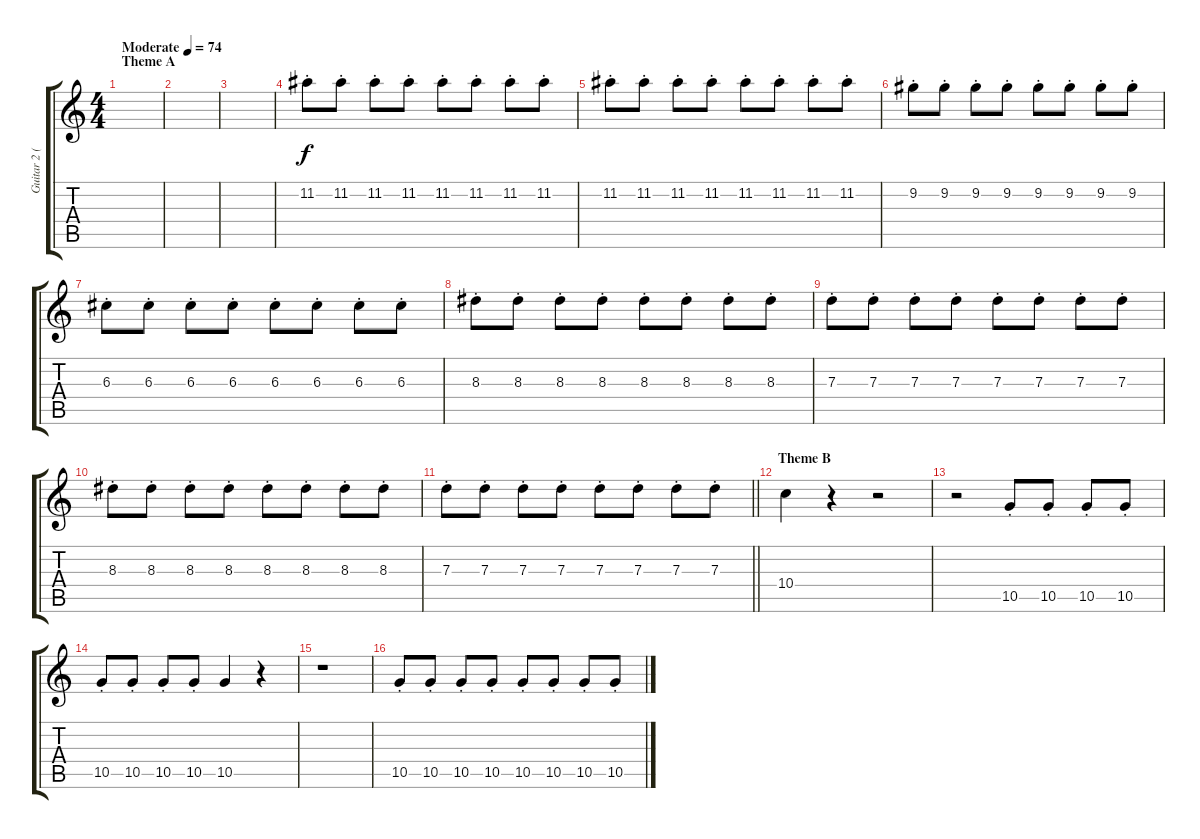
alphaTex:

\track ("Guitar 2 (Rhythm)" "Guitar 2 (") {instrument overdrivenguitar}
\staff {score tabs}
\tuning (E4 B3 G3 D3 A2 E2) {hide}
\ts (4 4)
\section ("" "Theme A")
\tempo (74 "Moderate")
\clef g2
\ks c
|
|
|
11.2{st}.8 11.2{st}.8 11.2{st}.8 11.2{st}.8 11.2{st}.8 11.2{st}.8 11.2{st}.8 11.2{st}.8 |
11.2{st}.8 11.2{st}.8 11.2{st}.8 11.2{st}.8 11.2{st}.8 11.2{st}.8 11.2{st}.8 11.2{st}.8 |
9.2{st}.8 9.2{st}.8 9.2{st}.8 9.2{st}.8 9.2{st}.8 9.2{st}.8 9.2{st}.8 9.2{st}.8 |
6.3{st}.8 6.3{st}.8 6.3{st}.8 6.3{st}.8 6.3{st}.8 6.3{st}.8 6.3{st}.8 6.3{st}.8 |
8.3{st}.8 8.3{st}.8 8.3{st}.8 8.3{st}.8 8.3{st}.8 8.3{st}.8 8.3{st}.8 8.3{st}.8 |
7.3{st}.8 7.3{st}.8 7.3{st}.8 7.3{st}.8 7.3{st}.8 7.3{st}.8 7.3{st}.8 7.3{st}.8 |
8.3{st}.8 8.3{st}.8 8.3{st}.8 8.3{st}.8 8.3{st}.8 8.3{st}.8 8.3{st}.8 8.3{st}.8 |
\barLineRight lightlight
7.3{st}.8 7.3{st}.8 7.3{st}.8 7.3{st}.8 7.3{st}.8 7.3{st}.8 7.3{st}.8 7.3{st}.8 |
\section ("" "Theme B")
10.4.4 r.4 r.2 |
r.2 10.5{st}.8 10.5{st}.8 10.5{st}.8 10.5{st}.8 |
10.5{st}.8 10.5{st}.8 10.5{st}.8 10.5{st}.8 10.5.4 r.4 |
r.1 |
10.5{st}.8 10.5{st}.8 10.5{st}.8 10.5{st}.8 10.5{st}.8 10.5{st}.8 10.5{st}.8 10.5{st}.8
